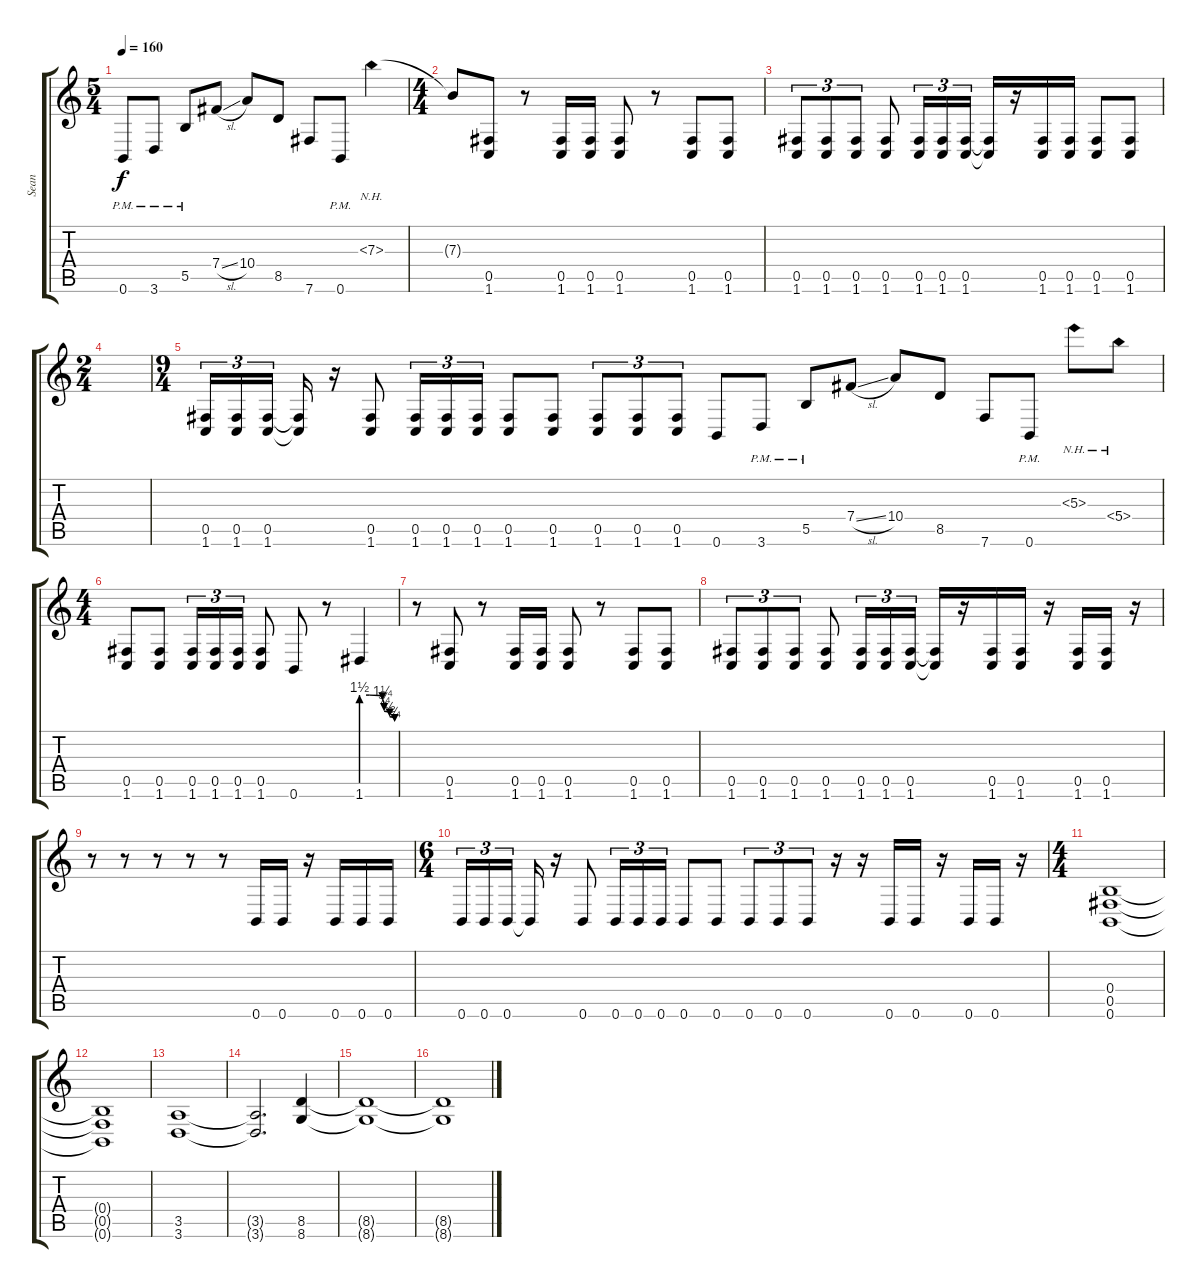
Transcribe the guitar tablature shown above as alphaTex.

\track ("Sean" "Sean") {instrument overdrivenguitar}
\staff {score tabs}
\tuning (Db4 Ab3 E3 B2 Gb2 B1) {hide}
\ts (5 4)
\tempo 160
\clef g2
\ks c
0.6{pm}.8{dy f instrument overdrivenguitar} 3.6{pm}.8 5.5{pm}.8 7.4{sl}.8 10.4.8 8.5.8 7.6.8 0.6{pm}.8 7.3{nh}.4 |
\ts (4 4)
7.3{t}.8 (0.5 1.6).8 r.8 (0.5 1.6).16 (0.5 1.6).16 (0.5 1.6).8 r.8 (0.5 1.6).8 (0.5 1.6).8 |
(0.5 1.6).8{tu (3 2)} (0.5 1.6).8{tu (3 2)} (0.5 1.6).8{tu (3 2)} (0.5 1.6).8 (0.5 1.6).16{tu (3 2)} (0.5 1.6).16{tu (3 2)} (0.5 1.6).16{tu (3 2)} (0.5{t} 1.6{t}).16 r.16 (0.5 1.6).16 (0.5 1.6).16 (0.5 1.6).8 (0.5 1.6).8 |
\ts (2 4)
|
\ts (9 4)
(0.5 1.6).16{tu (3 2)} (0.5 1.6).16{tu (3 2)} (0.5 1.6).16{tu (3 2)} (0.5{t} 1.6{t}).16 r.16 (0.5 1.6).8 (0.5 1.6).16{tu (3 2)} (0.5 1.6).16{tu (3 2)} (0.5 1.6).16{tu (3 2)} (0.5 1.6).8 (0.5 1.6).8 (0.5 1.6).8{tu (3 2)} (0.5 1.6).8{tu (3 2)} (0.5 1.6).8{tu (3 2)} 0.6.8 3.6{pm}.8 5.5{pm}.8 7.4{sl}.8 10.4.8 8.5.8 7.6.8 0.6{pm}.8 5.3{nh}.8 5.4{nh}.8 |
\ts (4 4)
(0.5 1.6).8 (0.5 1.6).8 (0.5 1.6).16{tu (3 2)} (0.5 1.6).16{tu (3 2)} (0.5 1.6).16{tu (3 2)} (0.5 1.6).8 0.6.8 r.8 1.6{be (custom 0 6 15 6 38 5 41 3 51 2 60 1)}.4 |
r.8 (0.5 1.6).8 r.8 (0.5 1.6).16 (0.5 1.6).16 (0.5 1.6).8 r.8 (0.5 1.6).8 (0.5 1.6).8 |
(0.5 1.6).8{tu (3 2)} (0.5 1.6).8{tu (3 2)} (0.5 1.6).8{tu (3 2)} (0.5 1.6).8 (0.5 1.6).16{tu (3 2)} (0.5 1.6).16{tu (3 2)} (0.5 1.6).16{tu (3 2)} (0.5{t} 1.6{t}).16 r.16 (0.5 1.6).16 (0.5 1.6).16 r.16 (0.5 1.6).16 (0.5 1.6).16 r.16 |
r.8 r.8 r.8 r.8 r.8 0.6.16 0.6.16 r.16 0.6.16 0.6.16 0.6.16 |
\ts (6 4)
0.6.16{tu (3 2)} 0.6.16{tu (3 2)} 0.6.16{tu (3 2)} 0.6{t}.16 r.16 0.6.8 0.6.16{tu (3 2)} 0.6.16{tu (3 2)} 0.6.16{tu (3 2)} 0.6.8 0.6.8 0.6.8{tu (3 2)} 0.6.8{tu (3 2)} 0.6.8{tu (3 2)} r.16 r.16 0.6.16 0.6.16 r.16 0.6.16 0.6.16 r.16 |
\ts (4 4)
(0.4 0.5 0.6).1 |
(0.4{t} 0.5{t} 0.6{t}).1 |
(3.5 3.6).1 |
(3.5{t} 3.6{t}).2{d} (8.5 8.6).4 |
(8.5{t} 8.6{t}).1 |
(8.5{t} 8.6{t}).1
